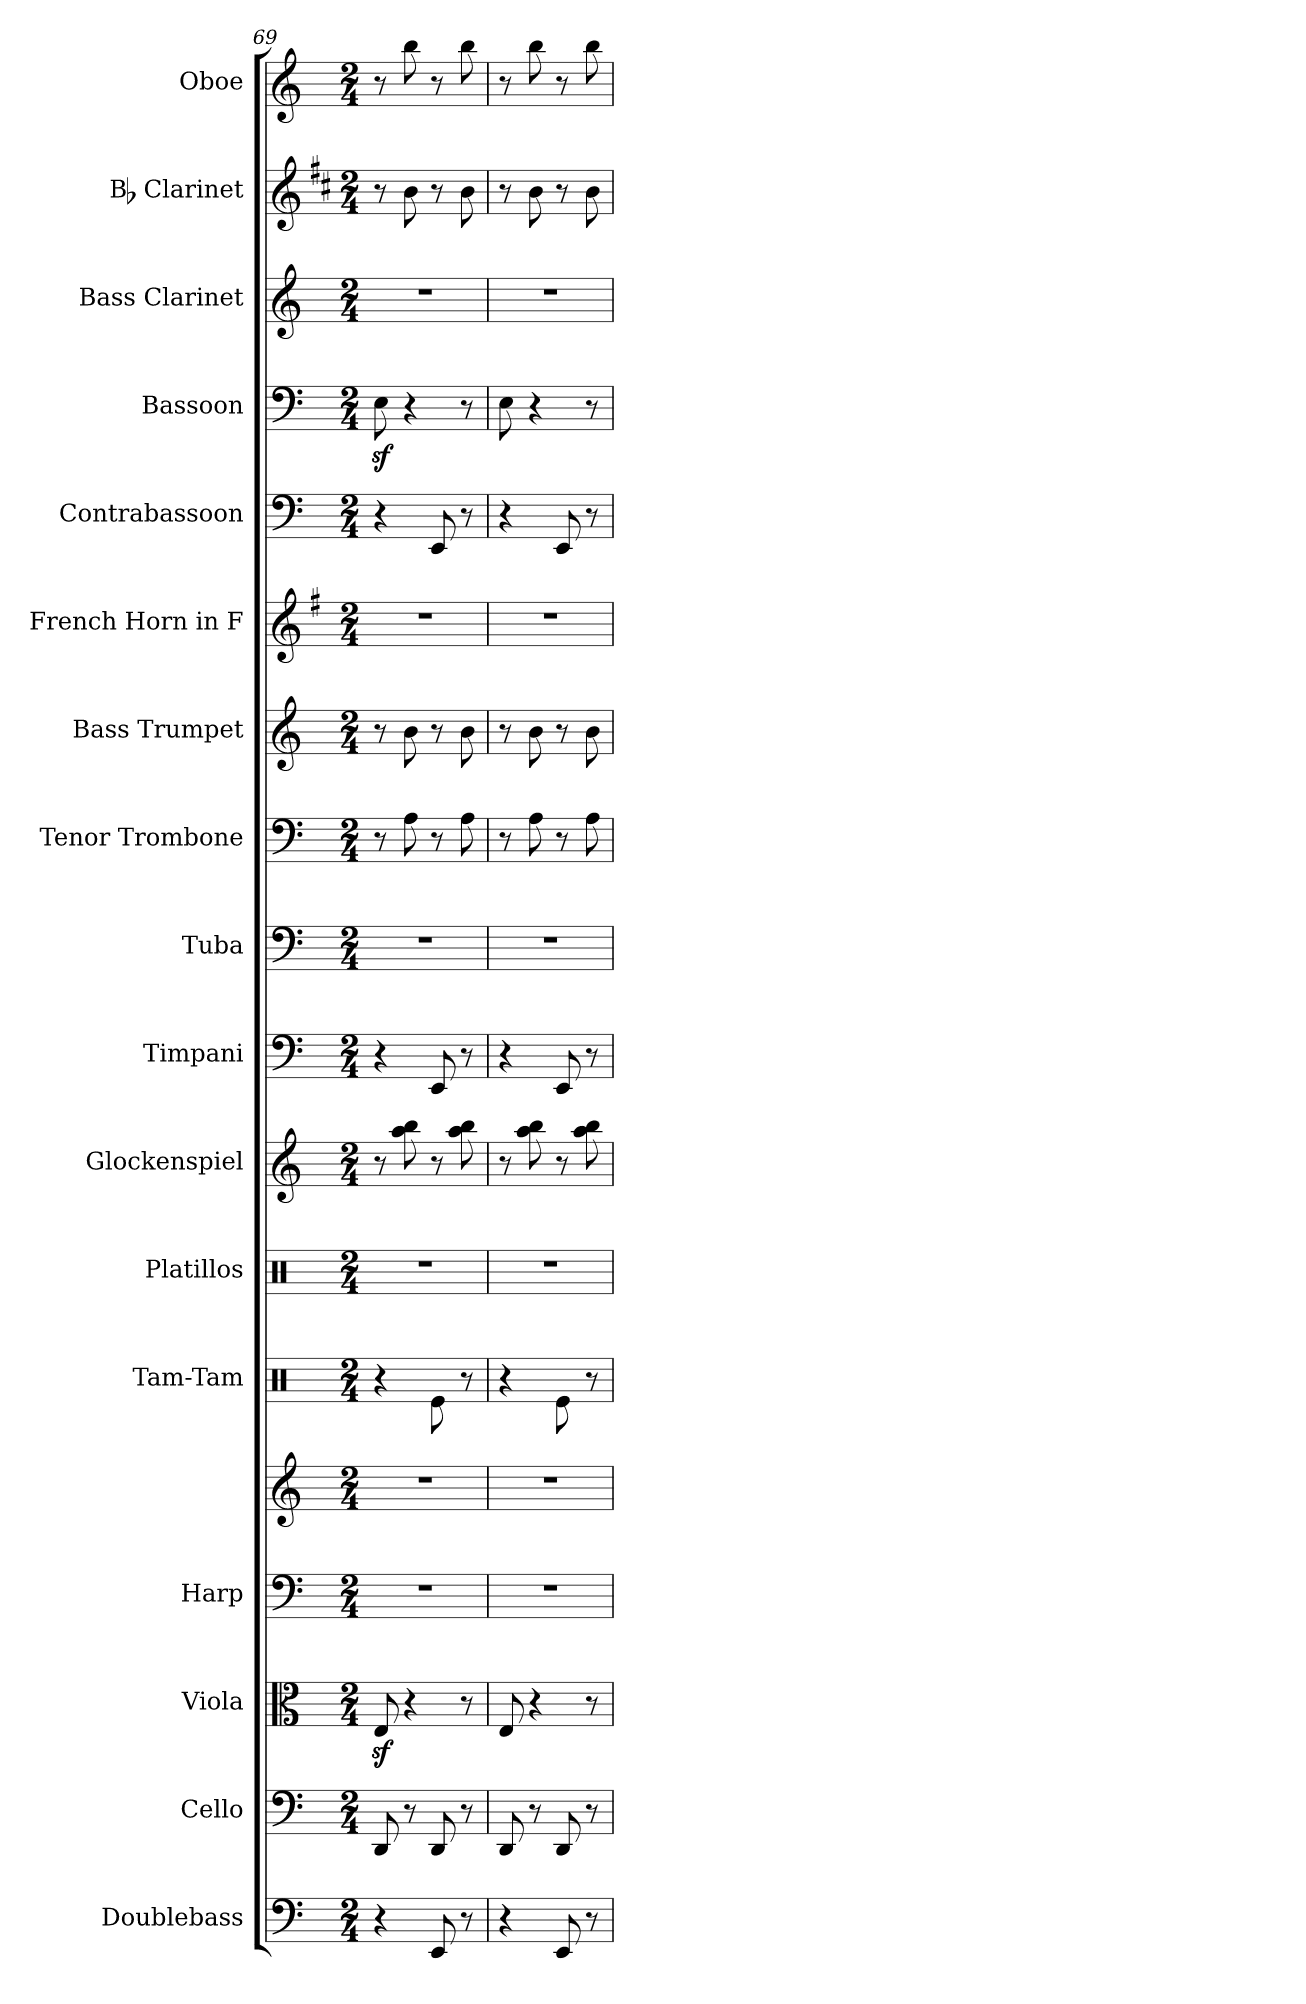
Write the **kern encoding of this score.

**kern	**kern	**kern	**kern	**kern	**kern	**kern	**kern	**kern	**kern	**kern	**kern	**kern	**kern	**kern	**kern	**kern	**kern
*part17	*part16	*part15	*part14	*part14	*part13	*part12	*part11	*part10	*part9	*part8	*part7	*part6	*part5	*part4	*part3	*part2	*part1
*staff18	*staff17	*staff16	*staff15	*staff14	*staff13	*staff12	*staff11	*staff10	*staff9	*staff8	*staff7	*staff6	*staff5	*staff4	*staff3	*staff2	*staff1
*I"Doublebass	*I"Cello	*I"Viola	*I"Harp	*	*I"Tam-Tam	*I"Platillos	*I"Glockenspiel	*I"Timpani	*I"Tuba	*I"Tenor Trombone	*I"Bass Trumpet	*I"French Horn in F	*I"Contrabassoon	*I"Bassoon	*I"Bass Clarinet	*I"Bb Clarinet	*I"Oboe
*	*	*I'Vla.	*	*	*	*I'Plat.	*I'Glk.	*	*I'Tba.	*	*	*	*	*	*	*	*I'Ob.
*clefF4	*clefF4	*clefC3	*clefF4	*clefG2	*clefX	*clefX	*clefG2	*clefF4	*clefF4	*clefF4	*clefG2	*clefG2	*clefF4	*clefF4	*clefG2	*clefG2	*clefG2
*ITrd7c12	*	*	*	*	*	*	*ITrd-14c-24	*	*	*	*ITrd8c14	*ITrd4c7	*ITrd7c12	*	*ITrd8c14	*ITrd1c2	*
*k[]	*k[]	*k[]	*k[]	*k[]	*k[]	*k[]	*k[]	*k[]	*k[]	*k[]	*k[]	*k[]	*k[]	*k[]	*k[]	*k[]	*k[]
*M2/4	*M2/4	*M2/4	*M2/4	*M2/4	*M2/4	*M2/4	*M2/4	*M2/4	*M2/4	*M2/4	*M2/4	*M2/4	*M2/4	*M2/4	*M2/4	*M2/4	*M2/4
=69	=69	=69	=69	=69	=69	=69	=69	=69	=69	=69	=69	=69	=69	=69	=69	=69	=69
4r	8DD/	8Ez</	2r	2r	4r	2r	8r	4r	2r	8r	8r	2r	4r	8Ez<\	2r	8r	8r
.	8r	4r	.	.	.	.	8aaaa\ 8bbbb\	.	.	8A\	8B\	.	.	4r	.	8a\	8bb\
8EEE/	8DD/	.	.	.	8Re\	.	8r	8EE/	.	8r	8r	.	8EEE/	.	.	8r	8r
8r	8r	8r	.	.	8r	.	8aaaa\ 8bbbb\	8r	.	8A\	8B\	.	8r	8r	.	8a\	8bb\
=70	=70	=70	=70	=70	=70	=70	=70	=70	=70	=70	=70	=70	=70	=70	=70	=70	=70
4r	8DD/	8E/	2r	2r	4r	2r	8r	4r	2r	8r	8r	2r	4r	8E\	2r	8r	8r
.	8r	4r	.	.	.	.	8aaaa\ 8bbbb\	.	.	8A\	8B\	.	.	4r	.	8a\	8bb\
8EEE/	8DD/	.	.	.	8Re\	.	8r	8EE/	.	8r	8r	.	8EEE/	.	.	8r	8r
8r	8r	8r	.	.	8r	.	8aaaa\ 8bbbb\	8r	.	8A\	8B\	.	8r	8r	.	8a\	8bb\
=	=	=	=	=	=	=	=	=	=	=	=	=	=	=	=	=	=
*-	*-	*-	*-	*-	*-	*-	*-	*-	*-	*-	*-	*-	*-	*-	*-	*-	*-
